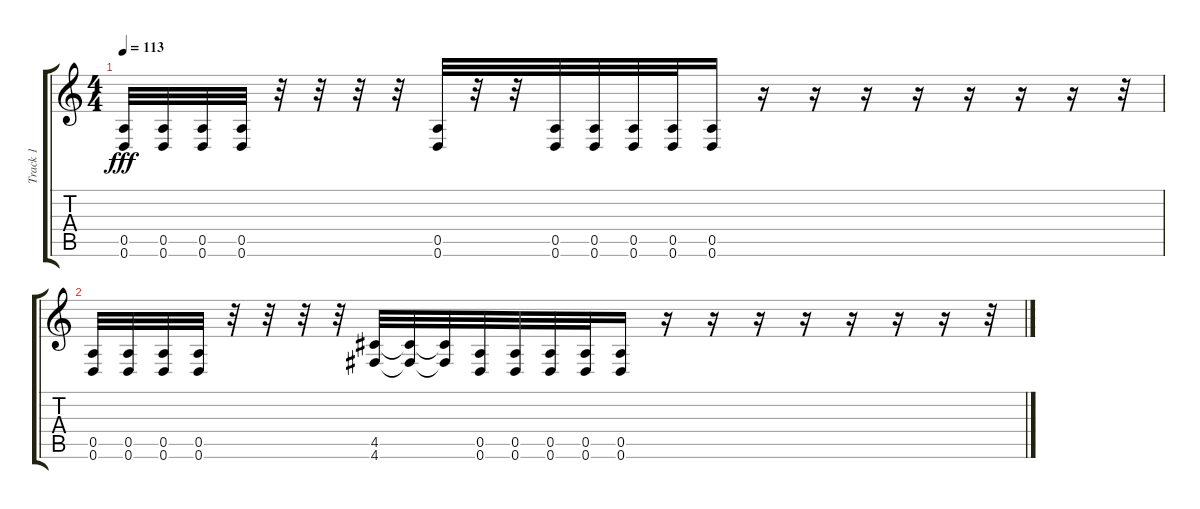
\track ("Track 1" "Track 1") {instrument distortionguitar}
\staff {score tabs}
\tuning (E4 B3 G3 D3 A2 D2) {hide}
\ts (4 4)
\tempo 113
\clef g2
\ks c
(0.5 0.6).32{dy fff} (0.5 0.6).32 (0.5 0.6).32 (0.5 0.6).32 r.32 r.32 r.32 r.32 (0.5 0.6).32 r.32 r.32 (0.5 0.6).32 (0.5 0.6).32 (0.5 0.6).32 (0.5 0.6).32 (0.5 0.6).16 r.16 r.16 r.16 r.16 r.16 r.16 r.16 r.32 |
(0.5 0.6).32 (0.5 0.6).32 (0.5 0.6).32 (0.5 0.6).32 r.32 r.32 r.32 r.32 (4.5 4.6).32 (4.5{t} 4.6{t}).32 (4.5{t} 4.6{t}).32 (0.5 0.6).32 (0.5 0.6).32 (0.5 0.6).32 (0.5 0.6).32 (0.5 0.6).16 r.16 r.16 r.16 r.16 r.16 r.16 r.16 r.32
